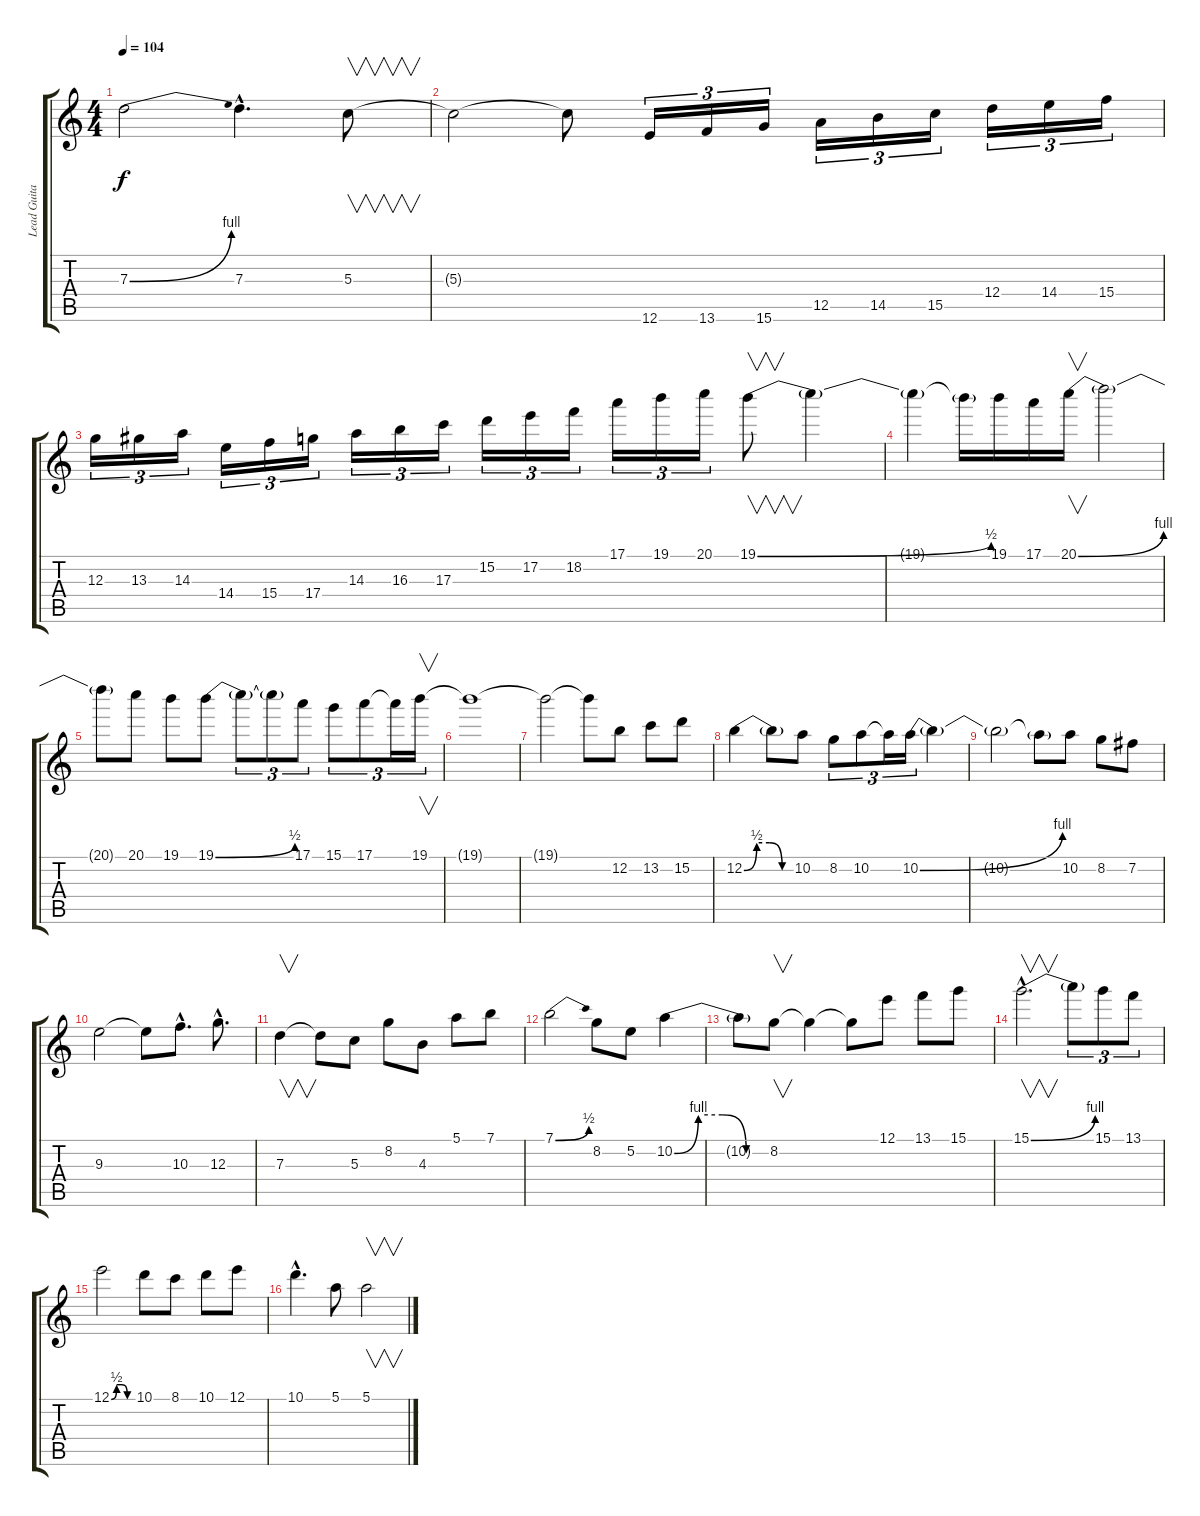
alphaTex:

\track ("Lead Guitar (Steve Morse)" "Lead Guita") {instrument overdrivenguitar}
\staff {score tabs}
\tuning (E4 B3 G3 D3 A2 E2) {hide}
\ts (4 4)
\tempo 104
\clef g2
\ks c
7.3{be (bend 0 0 60 4)}.2{dy f} 7.3{hac}.4{d} 5.3.8{v} |
5.3{t}.2 5.3{t}.8 12.6.16{tu (3 2)} 13.6.16{tu (3 2)} 15.6.16{tu (3 2)} 12.5.16{tu (3 2)} 14.5.16{tu (3 2)} 15.5.16{tu (3 2)} 12.4.16{tu (3 2)} 14.4.16{tu (3 2)} 15.4.16{tu (3 2)} |
12.3.16{tu (3 2)} 13.3.16{tu (3 2)} 14.3.16{tu (3 2)} 14.4.16{tu (3 2)} 15.4.16{tu (3 2)} 17.4.16{tu (3 2)} 14.3.16{tu (3 2)} 16.3.16{tu (3 2)} 17.3.16{tu (3 2)} 15.2.16{tu (3 2)} 17.2.16{tu (3 2)} 18.2.16{tu (3 2)} 17.1.16{tu (3 2)} 19.1.16{tu (3 2)} 20.1.16{tu (3 2)} 19.1{be (bend 0 0 60 2)}.8{v} 19.1{t}.4 |
19.1{t}.4 19.1{t}.16 19.1.16 17.1.16 20.1{be (bend 0 0 60 4)}.16{v} 20.1{t}.2 |
20.1{t}.8 20.1.8 19.1.8 19.1{be (bend 0 0 60 2)}.8 19.1{t}.8{tu (3 2)} 19.1{t}.8{tu (3 2)} 17.1.8{tu (3 2)} 15.1.8{tu (3 2)} 17.1.8{tu (3 2)} 17.1{t}.16{tu (3 2)} 19.1.16{v tu (3 2)} |
19.1{t}.1 |
19.1{t}.2 19.1{t}.8 12.2.8 13.2.8 15.2.8 |
12.2{be (custom 0 0 15 2 30 2 45 0 60 0)}.4 12.2{t}.8 10.2.8 8.2.8{tu (3 2)} 10.2.8{tu (3 2)} 10.2{t}.16{tu (3 2)} 10.2{be (bend 0 0 60 4)}.16{tu (3 2)} 10.2{t}.4 |
10.2{t}.2 10.2{t}.8 10.2.8 8.2.8 7.2.8 |
9.3.2 9.3{t}.8 10.3{hac}.8{d} 12.3{hac}.8{d} |
7.3.4{v} 7.3{t}.8 5.3.8 8.2.8 4.3.8 5.1.8 7.1.8 |
7.1{be (bend 0 0 60 2)}.2 8.2.8 5.2.8 10.2{be (custom 0 0 15 4 30 4 45 0 60 0)}.4 |
10.2{t}.8 8.2.8{v} 8.2{t}.4 8.2{t}.8 12.1.8 13.1.8 15.1.8 |
15.1{be (bend 0 0 60 4) hac}.2{v d} 15.1{t}.8{tu (3 2)} 15.1.8{tu (3 2)} 13.1.8{tu (3 2)} |
12.1{be (custom 0 0 15 2 30 2 45 0 60 0)}.2 10.1.8 8.1.8 10.1.8 12.1.8 |
10.1{hac}.4{d} 5.1.8 5.1.2{v}
